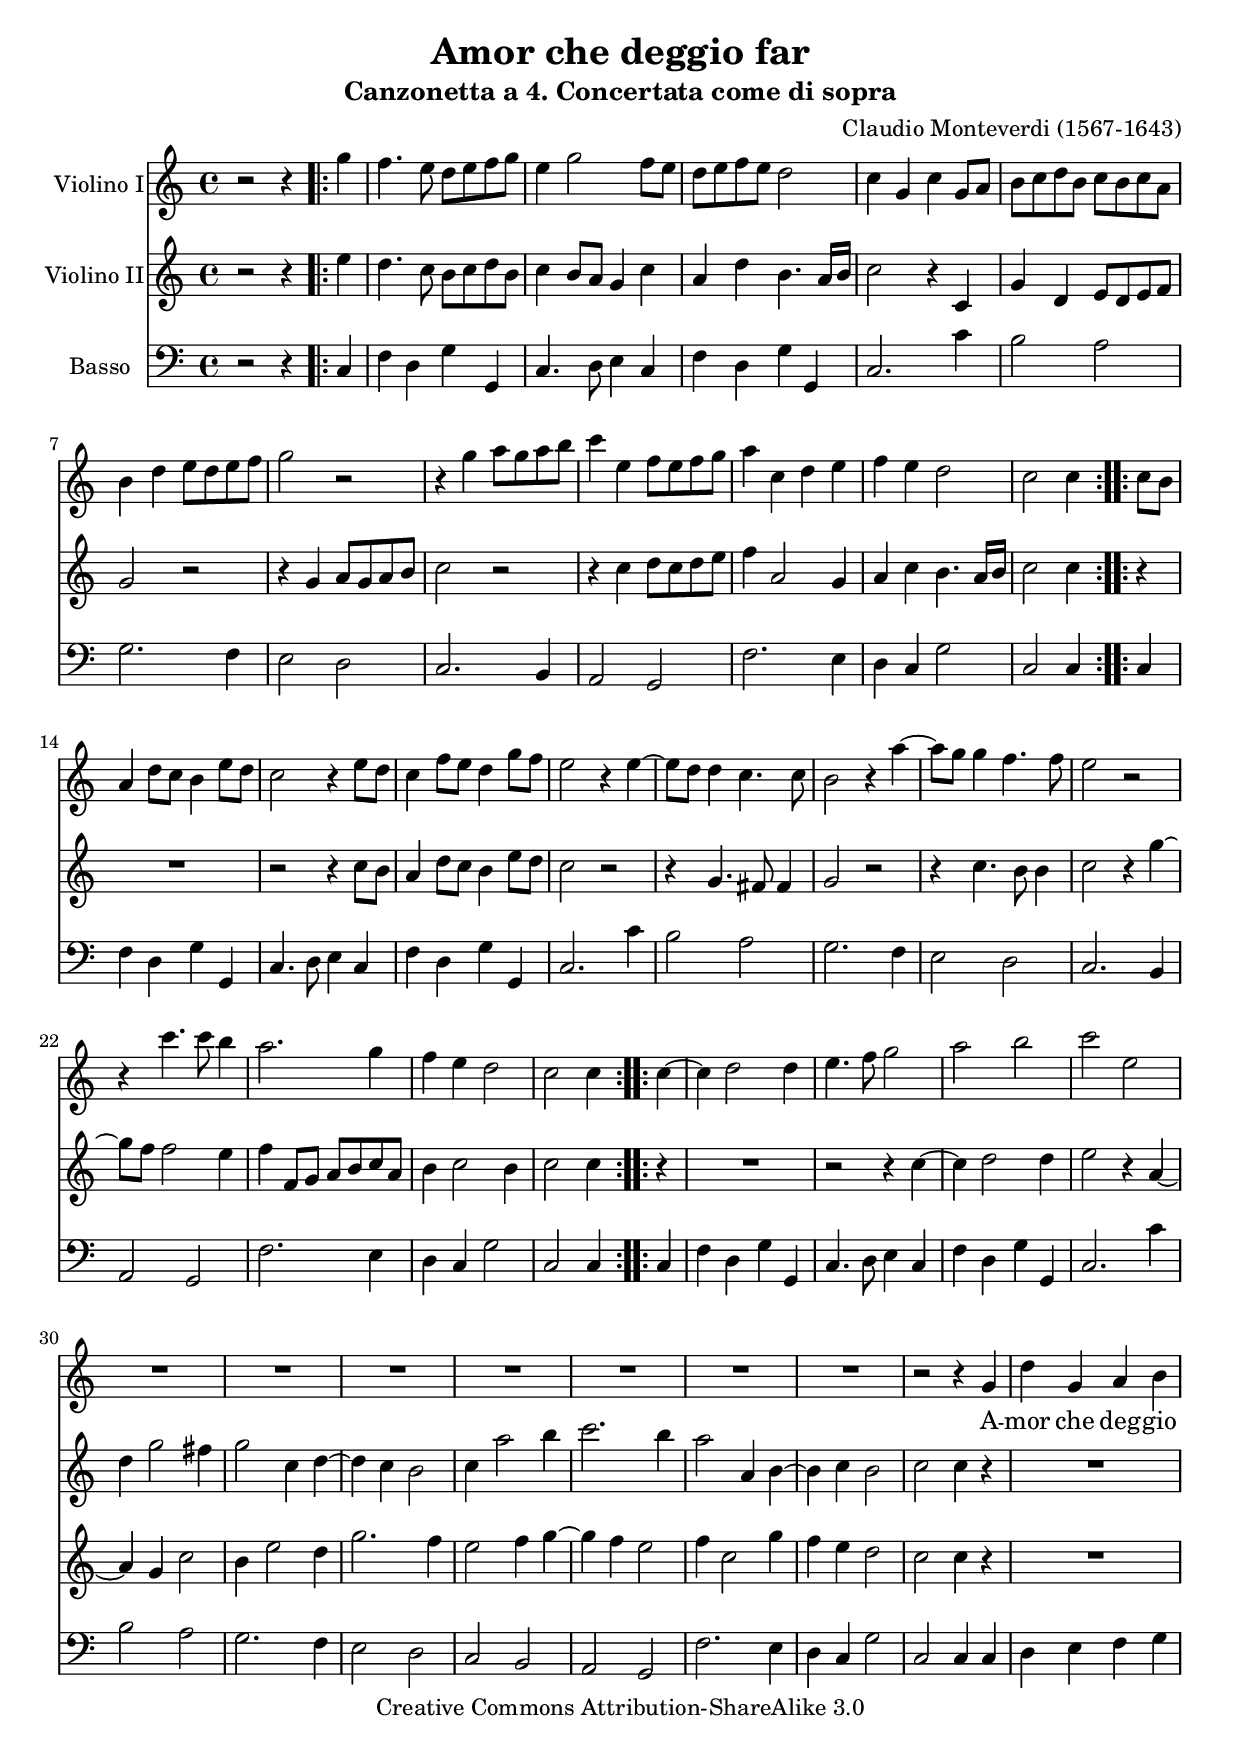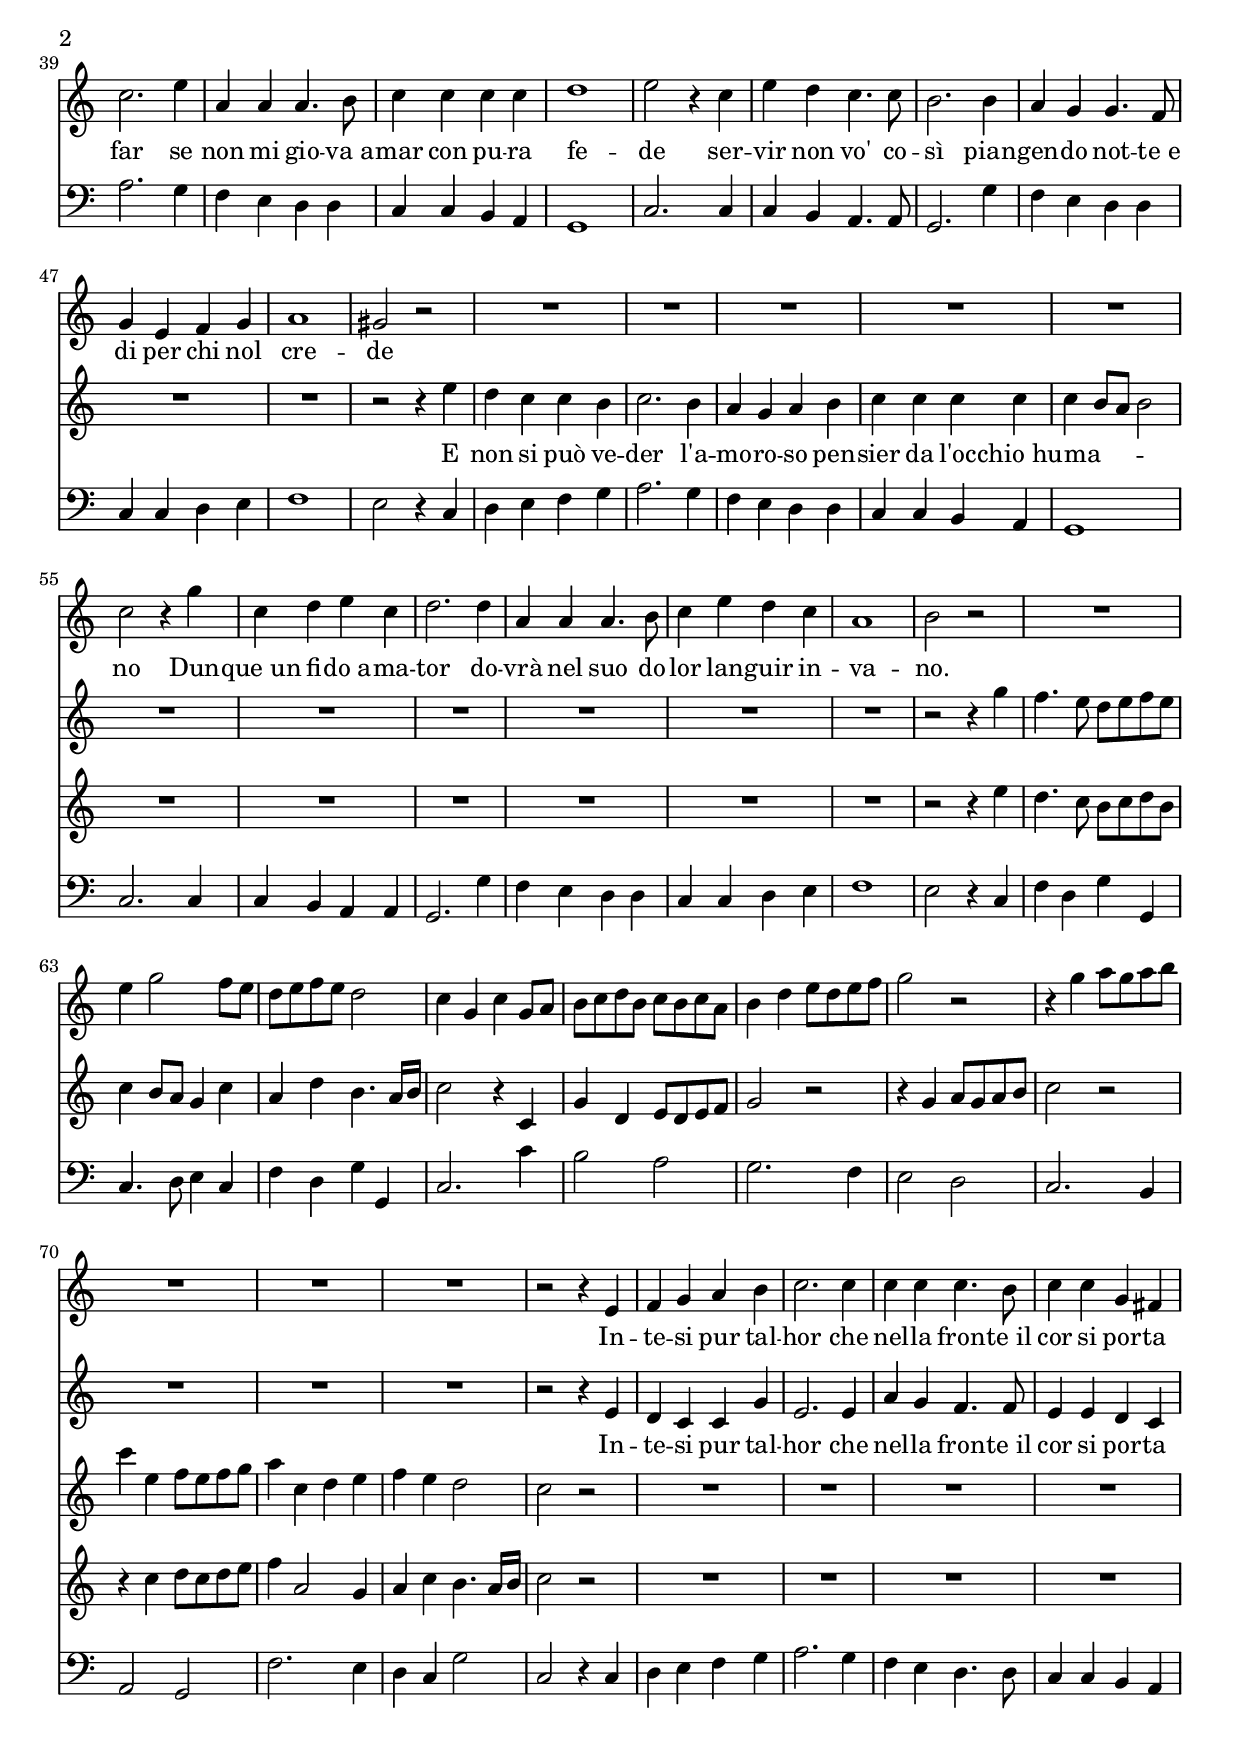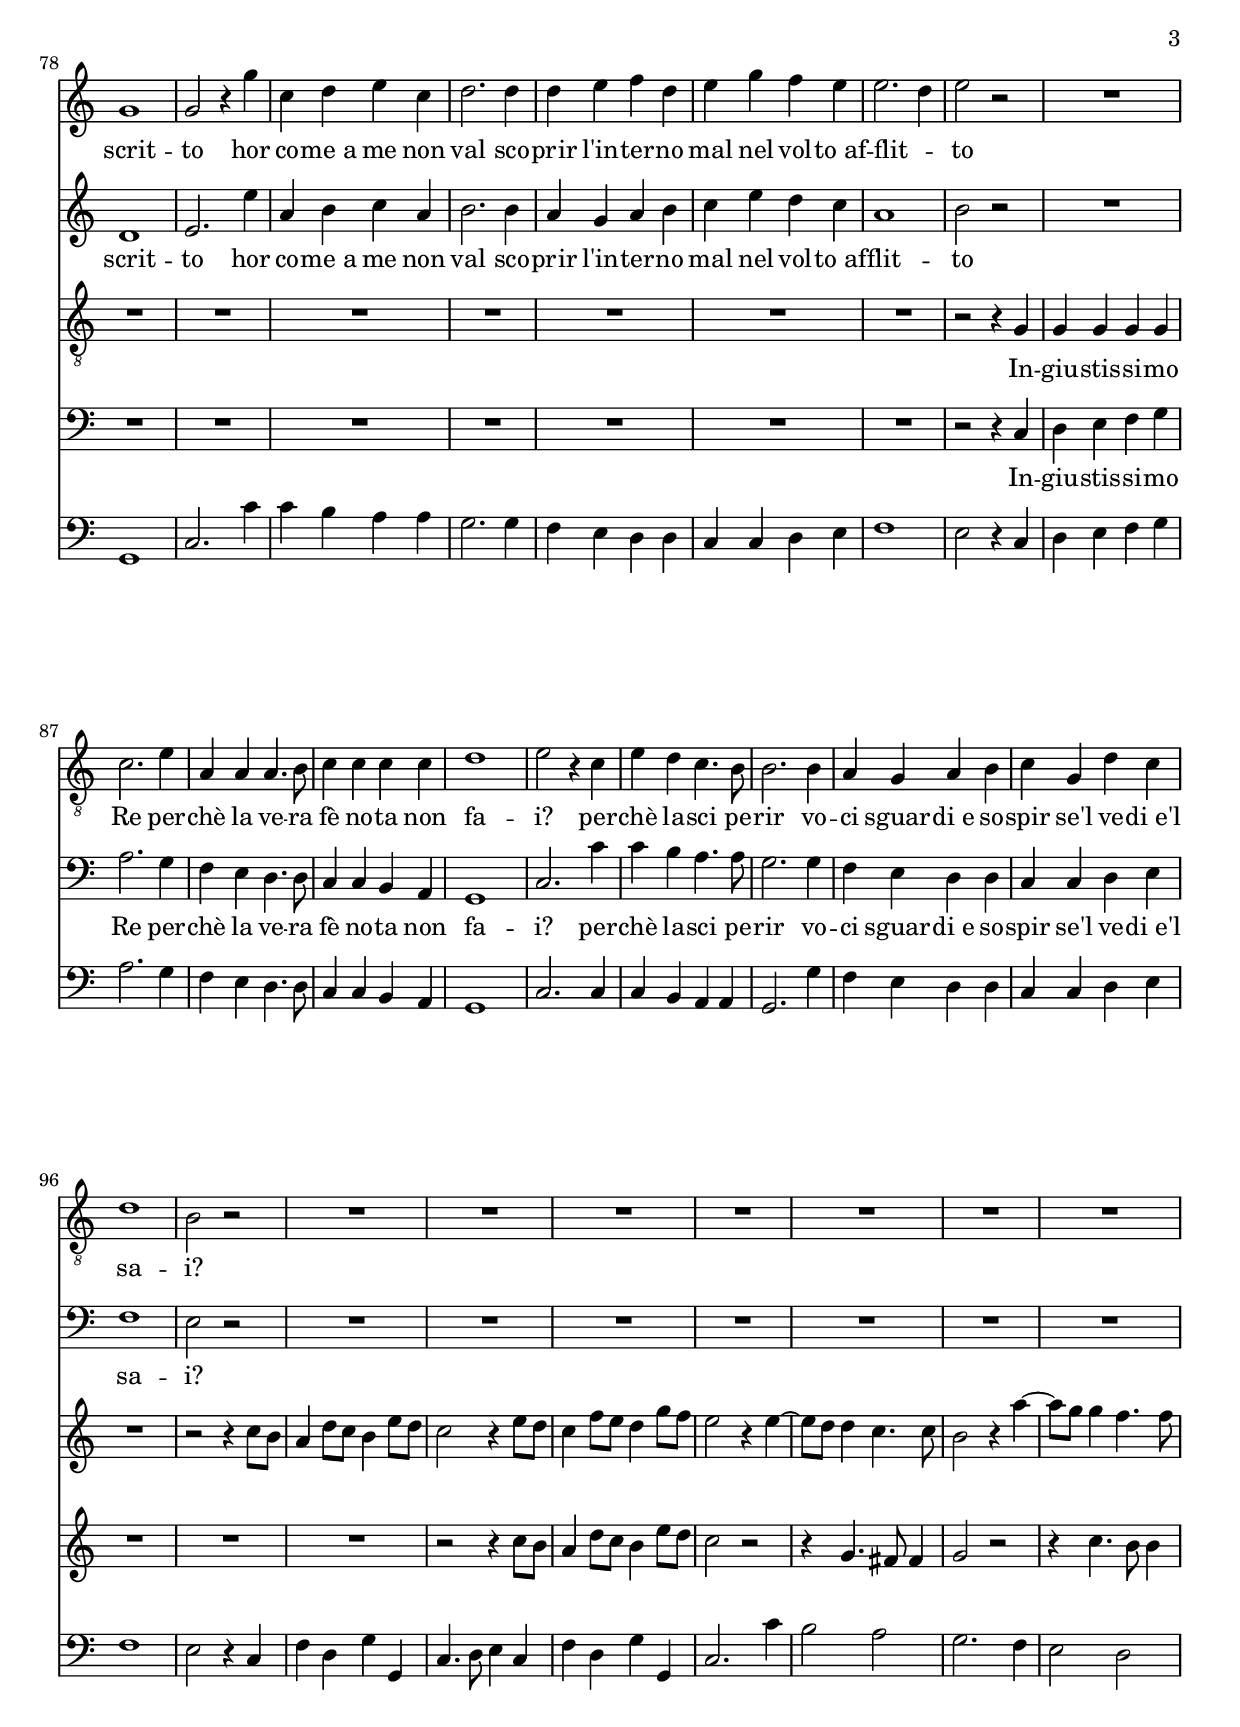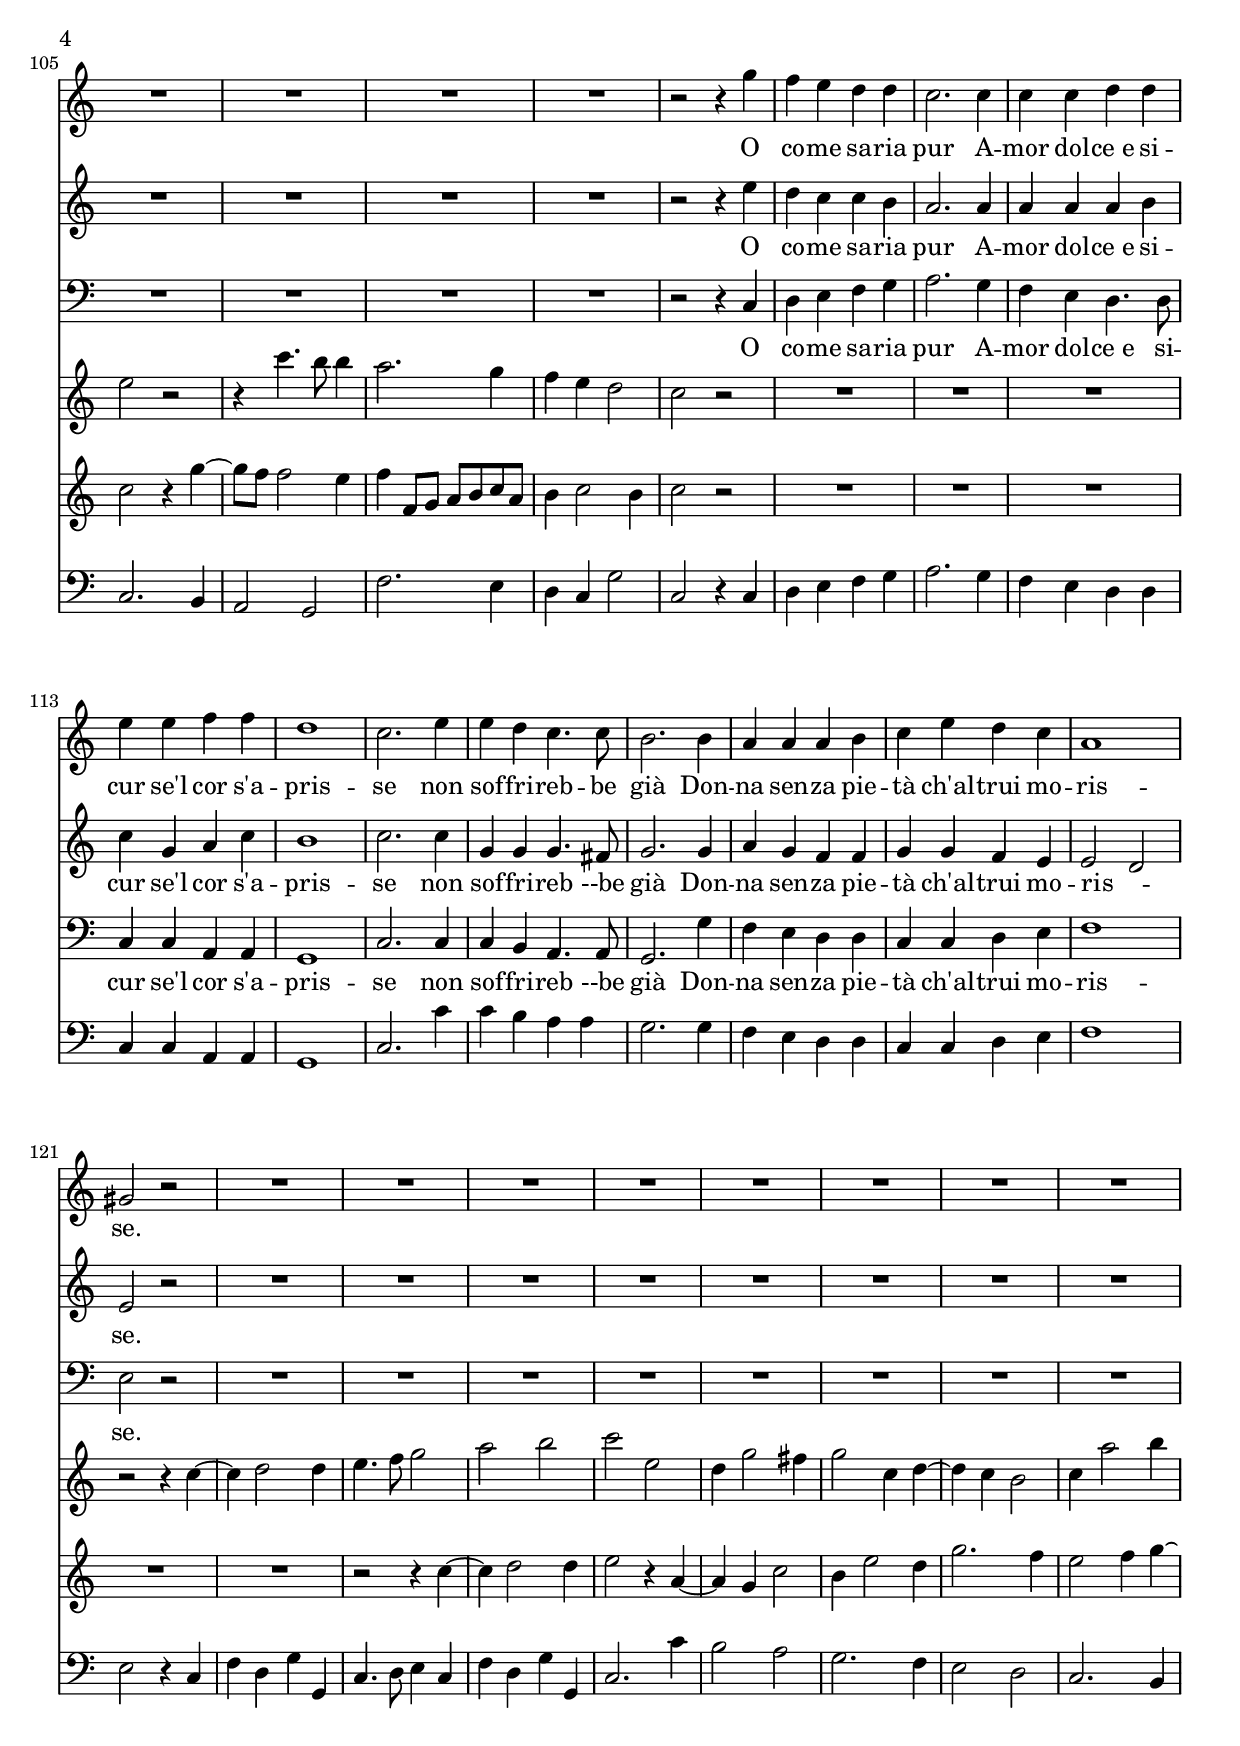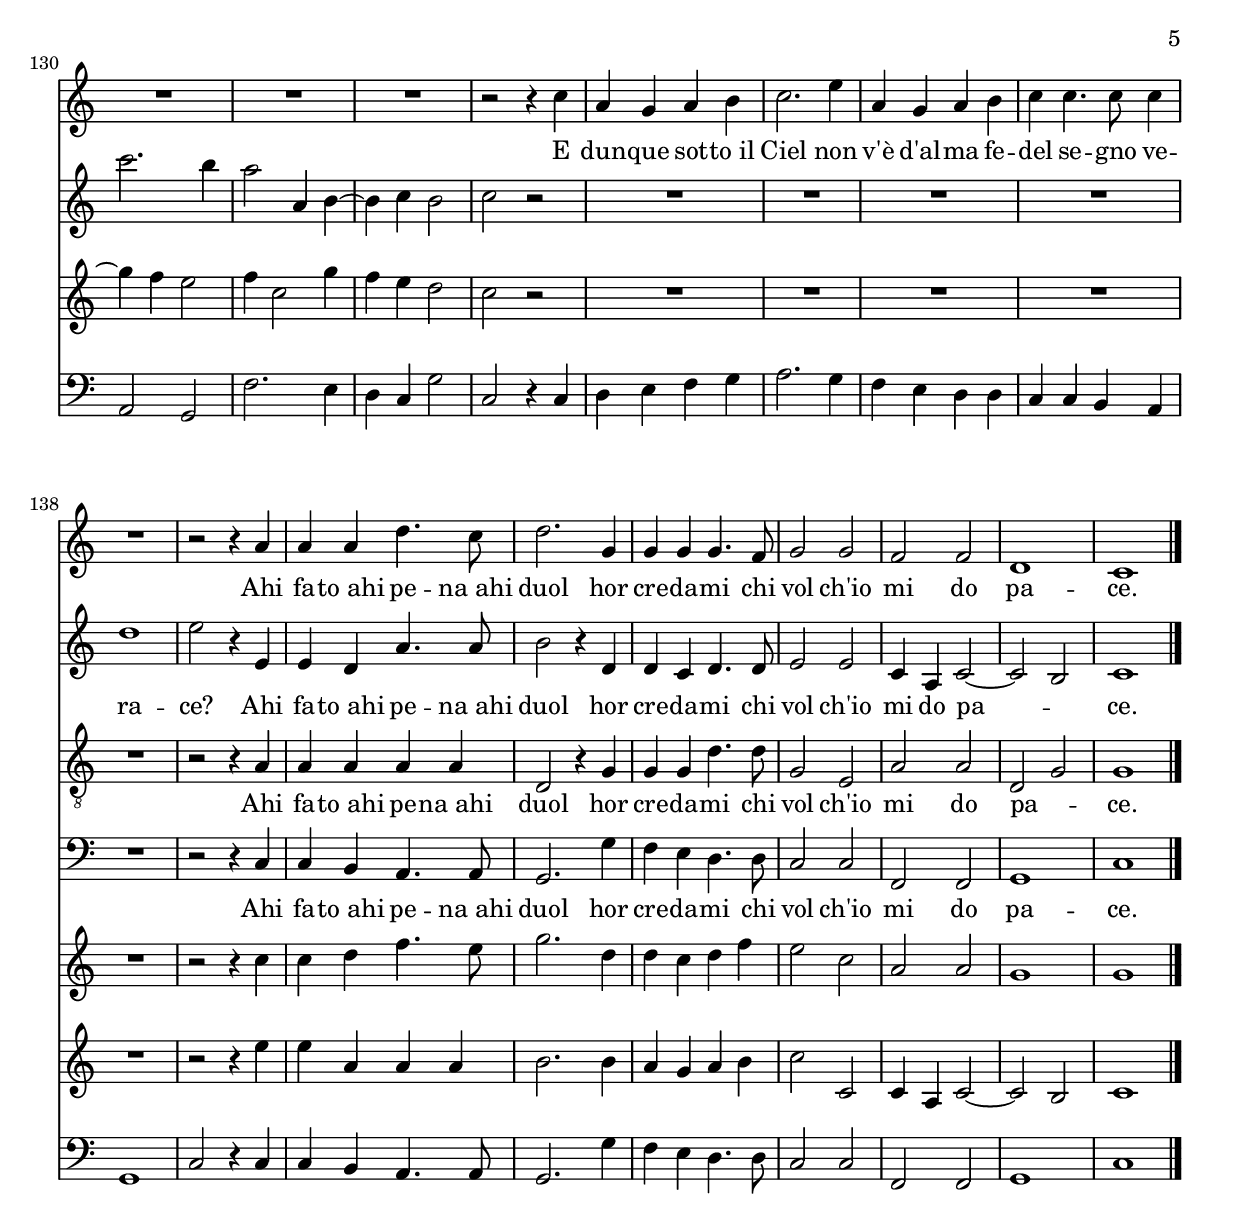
% Created on Wed Mar 18 20:10:46 CET 2009
\version "2.12.2"

\header {
	title = "Amor che deggio far"
	subtitle = "Canzonetta a 4. Concertata come di sopra"
	composer = "Claudio Monteverdi (1567-1643)"
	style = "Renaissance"
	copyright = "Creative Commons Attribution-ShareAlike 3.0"
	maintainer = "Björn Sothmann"
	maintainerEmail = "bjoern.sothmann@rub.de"
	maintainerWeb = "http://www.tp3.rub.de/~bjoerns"
}

\include "deutsch.ly"

verseSI= \lyricmode {
A -- mor che deg -- gio far se non mi gio -- va_a -- mar con pu -- ra fe -- de ser -- vir non vo' co -- sì pian -- gen -- do not -- te_e di per chi nol cre -- de In -- te -- si pur tal -- hor che nel -- la fron -- te_il cor si por -- ta scrit -- to hor co -- me_a me non val sco -- prir l'in -- ter -- no mal nel vol -- to_af -- flit -- to O co -- me sa -- ria pur A -- mor dol -- ce_e si -- cur se'l cor s'a -- pris -- se non sof -- fri -- reb -- be già Don -- na sen -- za pie -- tà ch'al -- trui mo -- ris -- se. Ahi fa -- to_ahi pe -- na_ahi duol hor cre -- da -- mi chi vol ch'io mi do pa -- ce.
}
verseSII= \lyricmode {
E non si può ve -- der l'a -- mo -- ro -- so pen -- sier da l'oc -- chio_hu -- ma -- no Dun -- que_un fi -- do_a -- ma -- tor do -- vrà nel suo do -- lor lan -- guir in -- va -- no. In -- te -- si pur tal -- hor che nel -- la fron -- te_il cor si por -- ta scrit -- to hor co -- me_a me non val sco -- prir l'in -- ter -- no mal nel vol -- to_af -- flit -- to O co -- me sa -- ria pur A -- mor dol -- ce_e si -- cur se'l cor s'a -- pris -- se non sof -- fri -- reb --be già Don -- na sen -- za pie -- tà ch'al -- trui mo -- ris -- se. E dun -- que sot -- to_il Ciel non v'è d'al -- ma fe -- del se -- gno ve -- ra -- ce? Ahi fa -- to_ahi pe -- na_ahi duol hor cre -- da -- mi chi vol ch'io mi do pa -- ce.
}
verseT= \lyricmode {
In -- giu -- stis -- si -- mo Re per -- chè la ve -- ra fè no -- ta non fa -- i? per -- chè la -- sci pe -- rir vo -- ci sguar -- di_e so -- spir se'l ve -- di_e'l sa -- i? Ahi fa -- to_ahi pe -- na_ahi duol hor cre -- da -- mi chi vol ch'io mi do pa -- ce.
}
verseB= \lyricmode {
In -- giu -- stis -- si -- mo Re per -- chè la ve -- ra fè no -- ta non fa -- i? per -- chè la -- sci pe -- rir vo -- ci sguar -- di_e so -- spir se'l ve -- di_e'l sa -- i? O co -- me sa -- ria pur A -- mor dol -- ce_e si -- cur se'l cor s'a -- pris -- se non sof -- fri -- reb --be già Don -- na sen -- za pie -- tà ch'al -- trui mo -- ris -- se. Ahi fa -- to_ahi pe -- na_ahi duol hor cre -- da -- mi chi vol ch'io mi do pa -- ce.
}
 

staffSoprano = \new Staff  {
	\time 4/4
	\override Score.MetronomeMark #'stencil = ##f
	\tempo 4 = 140 
	\set Staff.instrumentName="Soprano"
	\set Staff.midiInstrument="oboe"
	\key c \major
	\clef treble
	\relative c'' { 	
		\context Voice = "melodySop" {
			\dynamicUp
			\autoBeamOff
			R1*36 |
			r2 r4 g4 |
			d' g, a h |
			c2. e4 |
			a, a a4. h8 |
			c4 c c c |
			d1 |
			e2 r4 c |
			e d c4. c8 |
			h2. h4 |
			a g g4. f8 |
			g4 e f g |
			a1 |
			gis2 r |
			R1*23 |
			r2 r4 e |
			f g a h |
			c2. c4 |
			c c c4. h8 |
			c4 c g fis |
			g1 |
			g2 r4 g' |
			c, d e c |
			d2. d4 |
			d e f d |
			e g f e |
			e2.\melisma d4\melismaEnd |
			e2 r |
			R1*23 |
			r2 r4 g |
			f e d d |
			c2. c4 |
			c c d d |
			e e f f |
			d1 |
			c2. e4 |
			e d c4. c8 |
			h2. h4 |
			a a a h |
			c e d c |
			a1 |
			gis2 r |
			R1*17 |
			r2 r4 a |
			a a d4. c8 |
			d2. g,4 |
			g g g4. f8 |
			g2 g |
			f f |
			d1 |
			c |
		}

	\bar "|."
	}

}
staffSopranoII = \new Staff  {
	\set Staff.instrumentName="Soprano"
	\set Staff.midiInstrument="oboe"
	\key c \major
	\clef treble
	\relative c'' { 	
		\context Voice = "melodySopIII" {
			\dynamicUp
			\autoBeamOff
			R1*48 |
			r2 r4 e |
			d c c h |
			c2. h4 |
			a g a h |
			c c c c |
			c\melisma h8[ a] h2\melismaEnd |
			c2 r4 g' |
			c, d e c |
			d2. d4 |
			a a a4. h8 |
			c4 e d c |
			a1 |
			h2 r |
			R1*11 |
			r2 r4 e, |
			d c c g' |
			e2. e4 |
			a g f4. f8 |
			e4 e d c |
			d1 |
			e2. e'4 |
			a, h c a |
			h2. h4 |
			a g a h |
			c e d c |
			a1 |
			h2 r |
			R1*23 |
			r2 r4 e |
			d c c h |
			a2. a4 |
			a a a h |
			c g a c |
			h1 |
			c2. c4 |
			g g g4. fis8 |
			g2. g4 |
			a g f f |
			g g f e |
			e2\melisma d\melismaEnd |
			e r |
			R1*11 |
			r2 r4 c' |
			a g a h |
			c2. e4 |
			a, g a h |
			c c4. c8 c4 |
			d1 |
			e2 r4 e, |
			e d a'4. a8 |
			h2 r4 d, |
			d c d4. d8 |
			e2 e |
			c4 a c2~\melisma |
			c h\melismaEnd |
			c1 |
		}

	\bar "|."
	}

}
staffTenore = \new Staff  {
	\set Staff.instrumentName="Tenore"
	\set Staff.midiInstrument="oboe"
	\key c \major
	\clef "G_8"
	\relative c' { 	
		\context Voice = "melodyTen" {
			\dynamicUp
			\autoBeamOff
			R1*84 |
			r2 r4 g |
			g g g g |
			c2. e4 |
			a, a a4. h8 |
			c4 c c c |
			d1 |
			e2 r4 c |
			e d c4. h8 |
			h2. h4 |
			a4 g a h |
			c g d' c |
			d1 |
			h2 r |
			R1*41 |
			r2 r4 a |
			a a a a |
			d,2 r4 g |
			g g d'4. d8 |
			g,2 e |
			a a |
			d,\melisma g\melismaEnd |
			g1 |
		}

	\bar "|."
	}

}
staffBasso = \new Staff  {
	\set Staff.instrumentName="Basso"
	\set Staff.midiInstrument="oboe"
	\key c \major
	\clef bass
	\relative c { 	
		\context Voice = "melodyBas" {
			\dynamicUp
			\autoBeamOff
			R1*84 |
			r2 r4 c |
			d e f g |
			a2. g4 |
			f e d4. d8 |
			c4 c h a |
			g1 |
			c2. c'4 |
			c h a4. a8 |
			g2. g4 |
			f4 e d d |
			c c d e |
			f1 |
			e2 r |
			R1*11 |
			r2 r4 c |
			d e f g |
			a2. g4 |
			f4 e d4. d8 |
			c4 c a a |
			g1 |
			c2. c4 |
			c h a4. a8 |
			g2. g'4 |
			f e d d |
			c c d e |
			f1 |
			e2 r |
			R1*17 |
			r2 r4 c |
			c h a4. a8 |
			g2. g'4 |
			f e d4. d8 |
			c2 c |
			f, f |
			g1 |
			c |
		}

	\bar "|."
	}

}
staffViolinoI = \new Staff  {
	\set Staff.instrumentName="Violino I"
	\set Staff.midiInstrument="violin"
	\key c \major
	\clef treble
	\relative c''' { 	
		r2 r4 \bar "|:" g |
		f4. e8 d e f g |
		e4 g2 f8 e |
		d e f e d2 |
		c4 g c g8 a |
		h c d h c h c a |
		h4 d e8 d e f |
		g2 r |
		r4 g a8 g a h |
		c4 e, f8 e f g |
		a4 c, d e |
		f e d2 |
		c c4 \bar ":|:" c8 h |
		a4 d8 c h4 e8 d |
		c2 r4 e8 d |
		c4 f8 e d4 g8 f |
		e2 r4 e~ |
		e8 d d4 c4. c8 |
		h2 r4 a'~ |
		a8 g g4 f4. f8 |
		e2 r |
		r4 c'4. c8 h4 |
		a2. g4 |
		f4 e d2 |
		c c4 \bar ":|:" c4~ |
		c d2 d4 |
		e4. f8 g2 |
		a h |
		c e, |
		d4 g2 fis4 |
		g2 c,4 d~ |
		d c h2 |
		c4 a'2 h4 |
		c2. h4 |
		a2 a,4 h~ |
		h c h2 |
		c2 c4 r |
		R1*23 |
		r2 r4 g' |
		f4. e8 d e f e |
		e4 g2 f8 e |
		d e f e d2 |
		c4 g c g8 a |
		h c d h c h c a |
		h4 d e8 d e f |
		g2 r |
		r4 g a8 g a h |
		c4 e,4 f8 e f g |
		a4 c, d e |
		f e d2 |
		c2 r |
		R1*23 |
		r2 r4 c8 h |
		a4 d8 c h4 e8 d |
		c2 r4 e8 d |
		c4 f8 e d4 g8 f |
		e2 r4 e~ |
		e8 d d4 c4. c8 |
		h2 r4 a'~ |
		a8 g g4 f4. f8 |
		e2 r |
		r4 c'4. h8 h4 |
		a2. g4 |
		f e d2 |
		c r |
		R1*11 |
		r2 r4 c~ |
		c d2 d4 |
		e4. f8 g2 |
		a h |
		c e, |
		d4 g2 fis4 |
		g2 c,4 d~ |
		d c h2 |
		c4 a'2 h4 |
		c2. h4 |
		a2 a,4 h~ |
		h c h2 |
		c r |
		R1*5 |
		r2 r4 c |
		c d f4. e8 |
		g2. d4 |
		d c d f |
		e2 c |
		a a |
		g1 |
		g |
	\bar "|."
	}

}
staffViolinoII = \new Staff  {
	\set Staff.instrumentName="Violino II"
	\set Staff.midiInstrument="violin"
	\key c \major
	\clef treble
	\relative c'' { 	
		r2 r4 \bar "|:" e |
		d4. c8 h c d h |
		c4 h8 a g4 c |
		a d h4. a16 h |
		c2 r4 c, |
		g' d e8 d e f |
		g2 r |
		r4 g a8 g a h |
		c2 r |
		r4 c d8 c d e |
		f4 a,2 g4 |
		a c h4. a16 h |
		c2 c4 \bar ":|:" r |
		R1 |
		r2 r4 c8 h |
		a4 d8 c h4 e8 d |
		c2 r |
		r4 g4. fis8 fis4 |
		g2 r |
		r4 c4. h8 h4 |
		c2 r4 g'~ |
		g8 f f2 e4 |
		f f,8 g a h c a |
		h4 c2 h4 |
		c2 c4 \bar ":|:" r |
		R1 |
		r2 r4 c~ |
		c d2 d4 |
		e2 r4 a,~ |
		a g c2 |
		h4 e2 d4 |
		g2. f4 |
		e2 f4 g~ |
		g f e2 |
		f4 c2 g'4 |
		f e d2 |
		c2 c4 r |
		R1*23 |
		r2 r4 e |
		d4. c8 h c d h |
		c4 h8 a g4 c |
		a d h4. a16 h |
		c2 r4 c, |
		g' d e8 d e f |
		g2 r |
		r4 g a8 g a h |
		c2 r |
		r4 c d8 c d e |
		f4 a,2 g4 |
		a c h4. a16 h |
		c2 r |
		R1*25 |
		r2 r4 c8 h |
		a4 d8 c h4 e8 d |
		c2 r |
		r4 g4. fis8 fis4 |
		g2 r |
		r4 c4. h8 h4 |
		c2 r4 g'~ |
		g8 f f2 e4 |
		f f,8 g a h c a |
		h4 c2 h4 |
		c2 r |
		R1*13 |
		r2 r4 c~ |
		c d2 d4 |
		e2 r4 a,~ |
		a g c2 |
		h4 e2 d4 |
		g2. f4 |
		e2 f4 g~ |
		g f e2 |
		f4 c2 g'4 |
		f e d2 |
		c r |
		R1*5 |
		r2 r4 e |
		e a, a a |
		h2. h4 |
		a g a h |
		c2 c, |
		c4 a c2~ |
		c h |
		c1 |
	\bar "|."
	}

}
staffBassoII = \new Staff  {
	\set Staff.instrumentName="Basso"
	\set Staff.midiInstrument="harpsichord"
	\key c \major
	\clef bass
	\relative c { 	
		r2 r4 \bar "|:" c |
		f d g g, |
		c4. d8 e4 c |
		f d g g, |
		c2. c'4 |
		h2 a |
		g2. f4 |
		e2 d |
		c2 .h4 |
		a2 g |
		f'2. e4 |
		d c g'2 |
		c, c4 \bar ":|:" c |
		f d g g, |
		c4. d8 e4 c |
		f d g g, |
		c2. c'4 |
		h2 a |
		g2. f4 |
		e2 d |
		c2. h4 |
		a2 g |
		f'2. e4 |
		d c g'2 |
		c, c4 \bar ":|:" c4 |
		f d g g, |
		c4. d8 e4 c |
		f d g g, |
		c2. c'4 |
		h2 a |
		g2. f4 |
		e2 d |
		c h |
		a g |
		f'2. e4 |
		d c g'2 |
		c,2 c4 c |
		d e f g |
		a2. g4 |
		f e d d |
		c c h a |
		g1 |
		c2. c4 |
		c h a4. a8 |
		g2. g'4 |
		f e d d |
		c c d e |
		f1 |
		e2 r4 c |
		d e f g |
		a2. g4 |
		f e d d |
		c c h a |
		g1 |
		c2. c4 |
		c h a a |
		g2. g'4 |
		f e d d |
		c c d e |
		f1 |
		e2 r4 c |
		f d g g, |
		c4. d8 e4 c |
		f d g g, |
		c2. c'4 |
		h2 a |
		g2. f4 |
		e2 d |
		c2. h4 |
		a2 g |
		f'2. e4 |
		d c g'2 |
		c,2 r4 c |
		d e f g |
		a2. g4 |
		f e d4. d8 |
		c4 c h a |
		g1 |
		c2. c'4 |
		c h a a |
		g2. g4 |
		f e d d |
		c c d e |
		f1 |
		e2 r4 c |
		d e f g |
		a2. g4 |
		f e d4. d8 |
		c4 c h a |
		g1 |
		c2. c4 |
		c h a a |
		g2. g'4 |
		f e d d |
		c c d e |
		f1 |
		e2 r4 c |
		f d g g, |
		c4. d8 e4 c |
		f d g g, |
		c2. c'4 |
		h2 a |
		g2. f4 |
		e2 d |
		c2. h4 |
		a2 g |
		f'2. e4 |
		d c g'2 |
		c,2 r 4c |
		d e f g |
		a2. g4 |
		f e d d |
		c c a a |
		g1 |
		c2. c'4 |
		c h a a |
		g2. g4 |
		f e d d |
		c c d e |
		f1 |
		e2 r4 c |
		f d g g, |
		c4. d8 e4 c |
		f d g g, |
		c2. c'4 |
		h2 a |
		g2. f4 |
		e2 d |
		c2. h4 |
		a2 g |
		f'2. e4 |
		d4 c g'2 |
		c,2 r4 c |
		d e f g |
		a2. g4 |
		f e d d |
		c c h a |
		g1 |
		c2 r4 c |
		c h a4. a8 |
		g2. g'4 |
		f e d4. d8 |
		c2 c |
		f, f |
		g1 |
		c |
	\bar "|."
	}

}


\score {
	<<
		\staffSoprano
		\context Lyrics = "lmelodySop" \lyricmode  { \lyricsto "melodySop" \verseSI }
		
		\staffSopranoII
		\context Lyrics = "lmelodySopIII" \lyricmode  { \lyricsto "melodySopIII" \verseSII }
		
		\staffTenore
		\context Lyrics = "lmelodyTen" \lyricmode  { \lyricsto "melodyTen" \verseT }
		
		\staffBasso
		\context Lyrics = "lmelodyBas" \lyricmode  { \lyricsto "melodyBas" \verseB }
		
		\staffViolinoI
		\staffViolinoII
		\staffBassoII
	>>
	
	\midi {
	}

	\layout  {
		\context {
			\RemoveEmptyStaffContext
			\override VerticalAxisGroup #'remove-first = ##t
		}
	}
}

\paper {
}

